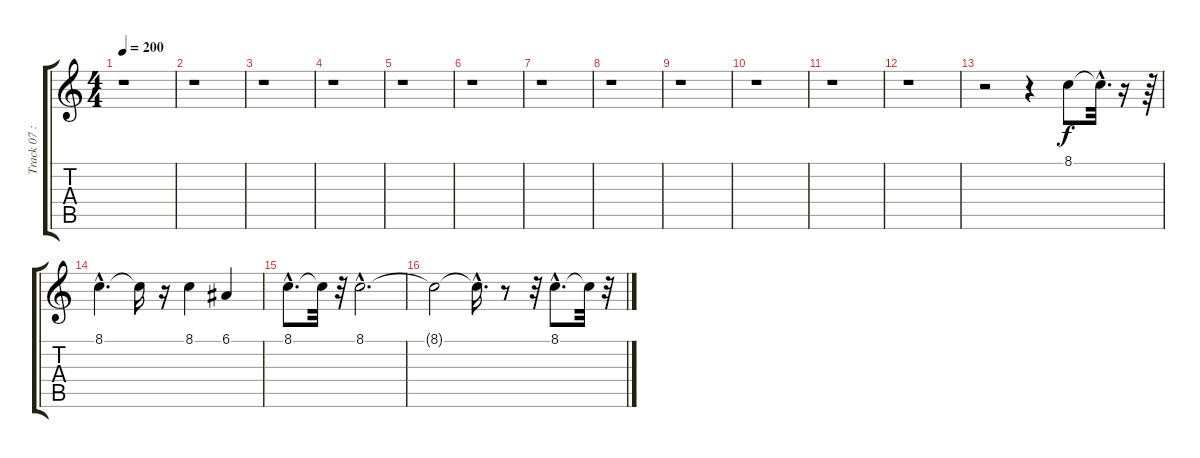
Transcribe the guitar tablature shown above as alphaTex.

\track ("Track 07 : unspecified" "Track 07 :") {instrument lead8bassandlead}
\staff {score tabs}
\tuning (E4 B3 G3 D3 A2 E2) {hide}
\ts (4 4)
\tempo 200
\clef g2
\ks c
r.1{dy f} |
r.1 |
r.1 |
r.1 |
r.1 |
r.1 |
r.1 |
r.1 |
r.1 |
r.1 |
r.1 |
r.1 |
r.2 r.4 8.1.8 8.1{hac t}.32{d} r.16 r.64 |
8.1{hac}.4{d} 8.1{t}.16 r.16 8.1.4 6.1.4 |
8.1{hac}.8{d} 8.1{t}.32 r.32 8.1{hac}.2{d} |
8.1{t}.2 8.1{hac t}.16{d} r.8 r.32 8.1{hac}.8{d} 8.1{t}.32 r.32
